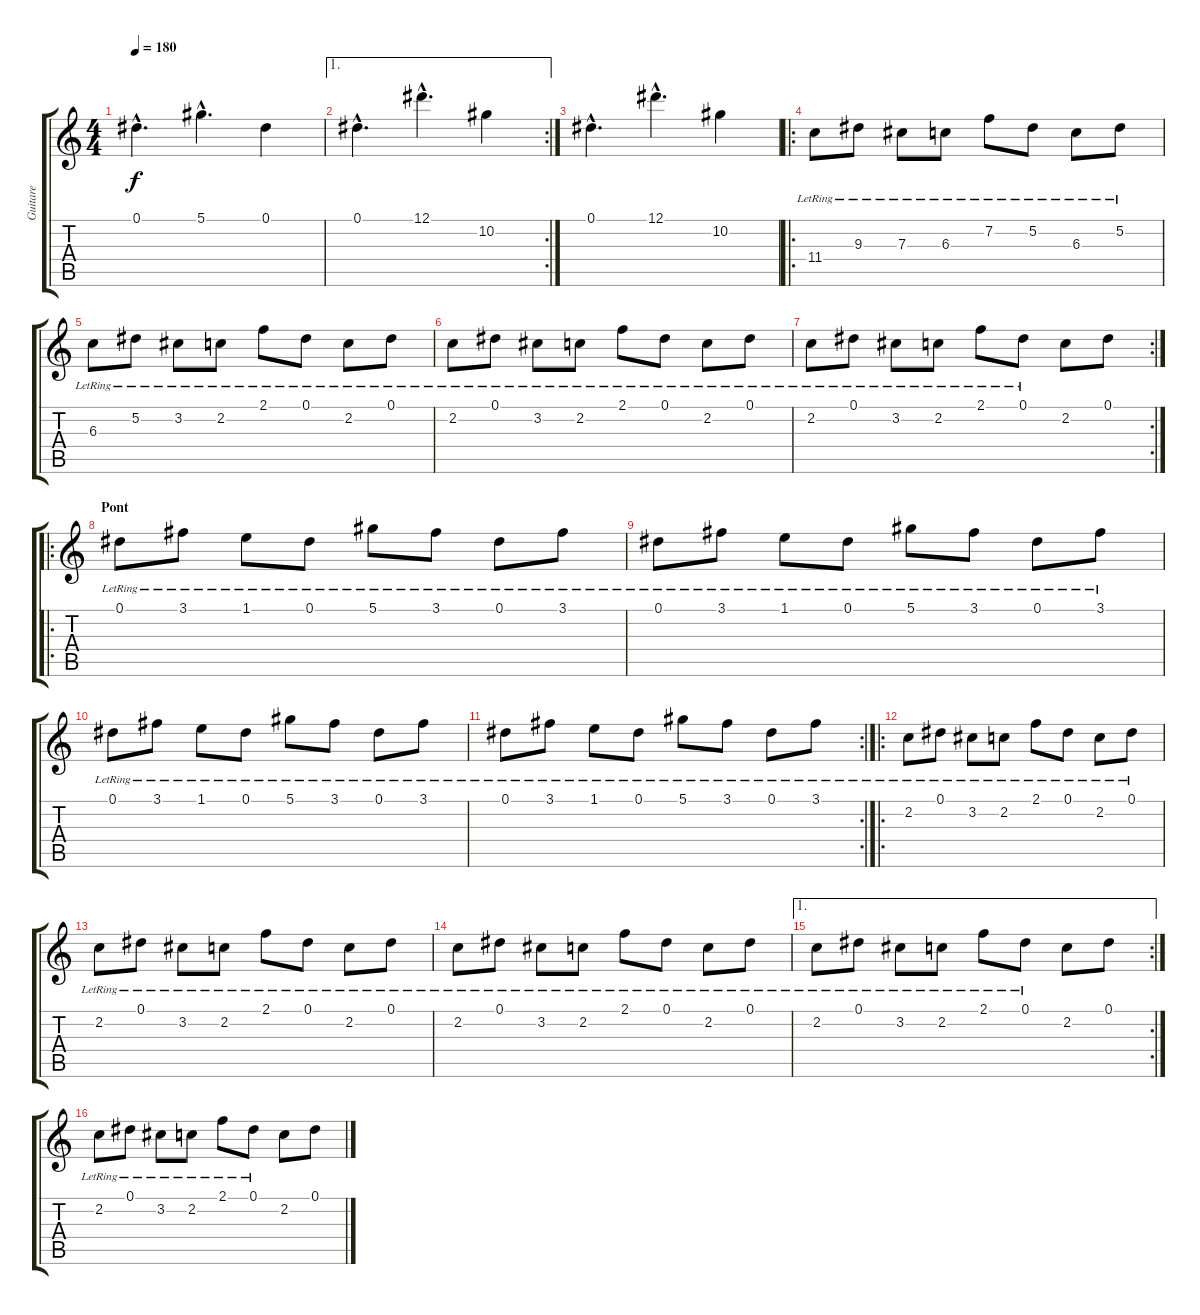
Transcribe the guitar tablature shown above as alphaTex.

\track ("Guitare" "Guitare") {instrument distortionguitar}
\staff {score tabs}
\tuning (Eb4 Bb3 Gb3 Db3 Ab2 Db2) {hide}
\ts (4 4)
\tempo 180
\clef g2
\ks c
0.1{hac}.4{d dy f balance 8 instrument distortionguitar} 5.1{hac}.4{d} 0.1.4 |
\ae 1
\rc 2
0.1{hac}.4{d} 12.1{hac}.4{d} 10.2.4 |
0.1{hac}.4{d} 12.1{hac}.4{d} 10.2.4 |
\ro
11.4{lr}.8{instrument distortionguitar} 9.3{lr}.8 7.3{lr}.8 6.3{lr}.8 7.2{lr}.8 5.2{lr}.8 6.3{lr}.8 5.2{lr}.8 |
6.3{lr}.8{instrument distortionguitar} 5.2{lr}.8 3.2{lr}.8 2.2{lr}.8 2.1{lr}.8 0.1{lr}.8 2.2{lr}.8 0.1{lr}.8 |
2.2{lr}.8{instrument distortionguitar} 0.1{lr}.8 3.2{lr}.8 2.2{lr}.8 2.1{lr}.8 0.1{lr}.8 2.2{lr}.8 0.1{lr}.8 |
\rc 2
2.2{lr}.8{instrument distortionguitar} 0.1{lr}.8 3.2{lr}.8 2.2{lr}.8 2.1{lr}.8 0.1{lr}.8 2.2.8 0.1.8 |
\ro
\section ("" "Pont")
0.1{lr}.8{instrument distortionguitar} 3.1{lr}.8 1.1{lr}.8 0.1{lr}.8 5.1{lr}.8 3.1{lr}.8 0.1{lr}.8 3.1{lr}.8 |
0.1{lr}.8{instrument distortionguitar} 3.1{lr}.8 1.1{lr}.8 0.1{lr}.8 5.1{lr}.8 3.1{lr}.8 0.1{lr}.8 3.1{lr}.8 |
0.1{lr}.8{instrument distortionguitar} 3.1{lr}.8 1.1{lr}.8 0.1{lr}.8 5.1{lr}.8 3.1{lr}.8 0.1{lr}.8 3.1{lr}.8 |
\rc 2
0.1{lr}.8{instrument distortionguitar} 3.1{lr}.8 1.1{lr}.8 0.1{lr}.8 5.1{lr}.8 3.1{lr}.8 0.1{lr}.8 3.1{lr}.8 |
\ro
2.2{lr}.8{instrument distortionguitar} 0.1{lr}.8 3.2{lr}.8 2.2{lr}.8 2.1{lr}.8 0.1{lr}.8 2.2{lr}.8 0.1{lr}.8 |
2.2{lr}.8{instrument distortionguitar} 0.1{lr}.8 3.2{lr}.8 2.2{lr}.8 2.1{lr}.8 0.1{lr}.8 2.2{lr}.8 0.1{lr}.8 |
2.2{lr}.8{instrument distortionguitar} 0.1{lr}.8 3.2{lr}.8 2.2{lr}.8 2.1{lr}.8 0.1{lr}.8 2.2{lr}.8 0.1{lr}.8 |
\ae 1
\rc 2
2.2{lr}.8{instrument distortionguitar} 0.1{lr}.8 3.2{lr}.8 2.2{lr}.8 2.1{lr}.8 0.1{lr}.8 2.2.8 0.1.8 |
2.2{lr}.8{instrument distortionguitar} 0.1{lr}.8 3.2{lr}.8 2.2{lr}.8 2.1{lr}.8 0.1{lr}.8 2.2.8 0.1.8
